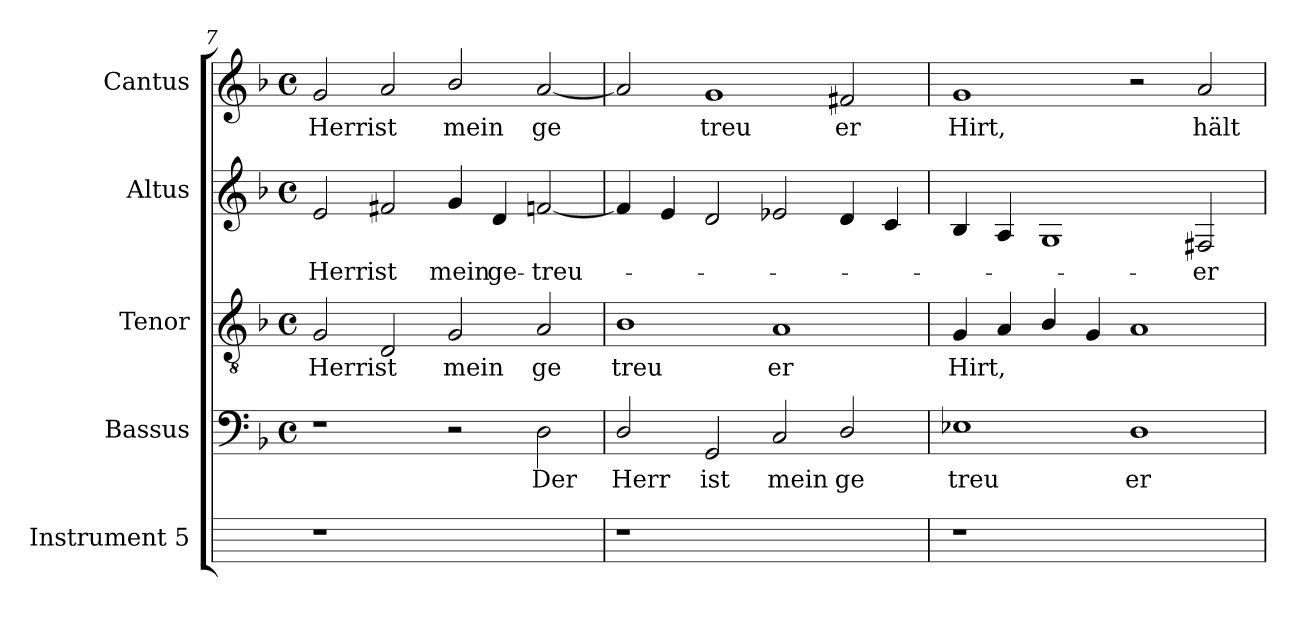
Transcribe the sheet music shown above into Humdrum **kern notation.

**kern	**kern	**text	**kern	**text	**kern	**text	**kern	**text
*part5	*part4	*part4	*part3	*part3	*part2	*part2	*part1	*part1
*staff5	*staff4	*staff4	*staff3	*staff3	*staff2	*staff2	*staff1	*staff1
*I"Instrument 5	*I"Bassus	*	*I"Tenor	*	*I"Altus	*	*I"Cantus	*
!!LO:LB:g=z
*	*clefF4	*	*clefGv2	*	*clefG2	*	*clefG2	*
*	*k[b-]	*	*k[b-]	*	*k[b-]	*	*k[b-]	*
*	*F:	*	*F:	*	*F:	*	*F:	*
*	*M4/4	*	*M4/4	*	*M4/4	*	*M4/4	*
*	*met(c)	*	*met(c)	*	*met(c)	*	*met(c)	*
=7	=7	=7	=7	=7	=7	=7	=7	=7
!	!	!	!	!LO:LY:b:cj	!	!LO:LY:b:cj	!	!LO:LY:b:cj
1r	1r	.	2G/	Herrist	2e/	Herrist	2g/	Herrist
.	.	.	2D/	.	2f#X/	.	2a/	.
!	!	!	!	!LO:LY:b:cj	!	!LO:LY:b:cj	!	!LO:LY:b:cj
1ryy	2r	.	2G/	mein	4g/	mein	2b-/	mein
!	!	!	!	!	!	!LO:LY:b:cj	!	!
.	.	.	.	.	4d/	ge-	.	.
!	!	!LO:LY:b:cj	!	!LO:LY:b:cj	!	!LO:LY:b	!	!LO:LY:b:cj
.	2D\	Der	2A/	ge	[<2fn/	-treu-	[<2a/	ge
=8	=8	=8	=8	=8	=8	=8	=8	=8
!	!	!LO:LY:b:cj	!	!LO:LY:b:cj	!	!	!	!
1r	2D/	Herr	1B-	treu	4f/]	.	2a/]	.
.	.	.	.	.	4e/	.	.	.
!	!	!LO:LY:b:cj	!	!	!	!	!	!LO:LY:b:cj
.	2GG/	ist	.	.	2d/	.	1g	treu
!	!	!LO:LY:b:cj	!	!LO:LY:b:cj	!	!	!	!
1ryy	2C/	mein	1A	er	2e-X/	.	.	.
!	!	!LO:LY:b:cj	!	!	!	!	!	!LO:LY:b:cj
.	2D/	ge	.	.	4d/	.	2f#X/	er
.	.	.	.	.	4c/	.	.	.
=9	=9	=9	=9	=9	=9	=9	=9	=9
!	!	!LO:LY:b:cj	!	!LO:LY:b	!	!	!	!LO:LY:b:cj
1r	1E-X	treu	4G/	Hirt,	4B-/	.	1g	Hirt,
.	.	.	4A/	.	4A/	.	.	.
.	.	.	4B-/	.	1G	.	.	.
.	.	.	4G/	.	.	.	.	.
!	!	!LO:LY:b:cj	!	!	!	!	!	!
1ryy	1D	er	1A	.	.	.	2r	.
!	!	!	!	!	!	!LO:LY:b:cj	!	!LO:LY:b:cj
.	.	.	.	.	2F#X/	-er	2a/	hält
=	=	=	=	=	=	=	=	=
*-	*-	*-	*-	*-	*-	*-	*-	*-
